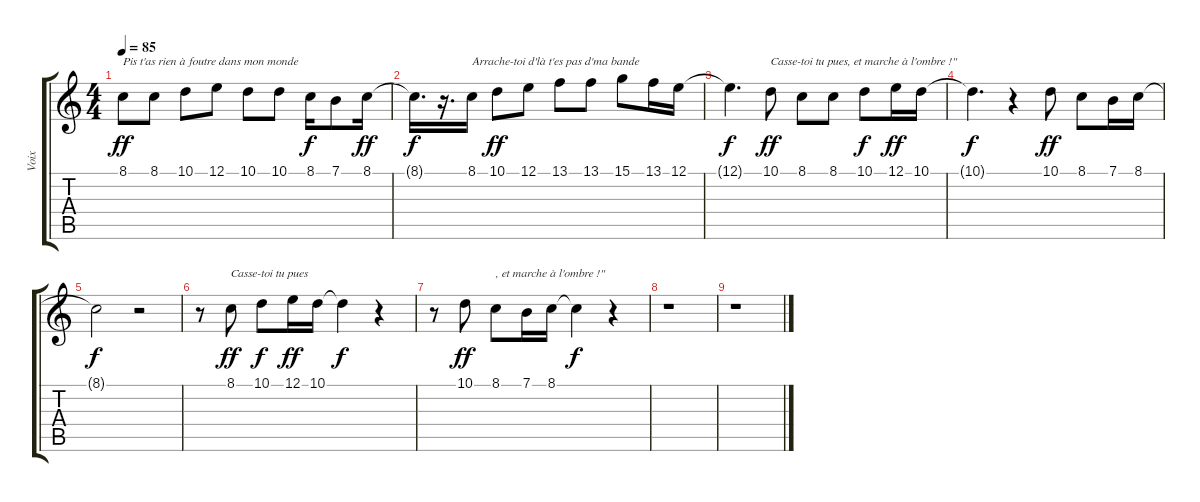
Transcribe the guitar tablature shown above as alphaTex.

\track ("Voix" "Voix") {instrument voiceoohs}
\staff {score tabs}
\tuning (E4 B3 G3 D3 A2 E2) {hide}
\ts (4 4)
\tempo 85
\clef g2
\ks c
8.1.8{txt "Pis t'as rien à foutre dans mon monde" dy ff} 8.1.8 10.1.8 12.1.8 10.1.8 10.1.8 8.1.16{dy f} 7.1.8 8.1.16{dy ff} |
8.1{t}.16{d dy f} r.16{d} 8.1.16{txt "Arrache-toi d'là t'es pas d'ma bande"} 10.1.8{dy ff} 12.1.8 13.1.8 13.1.8 15.1.8 13.1.16 12.1.16 |
12.1{t}.4{d dy f} 10.1.8{txt "Casse-toi tu pues, et marche à l'ombre !\"" dy ff} 8.1.8 8.1.8 10.1.8{dy f} 12.1.16{dy ff} 10.1.16 |
10.1{t}.4{d dy f} r.4 10.1.8{dy ff} 8.1.8 7.1.16 8.1.16 |
8.1{t}.2{dy f} r.2 |
r.8 8.1.8{txt "Casse-toi tu pues" dy ff} 10.1.8{dy f} 12.1.16{dy ff} 10.1.16 10.1{t}.4{dy f} r.4 |
r.8 10.1.8{dy ff} 8.1.8{txt ", et marche à l'ombre !\""} 7.1.16 8.1.16 8.1{t}.4{dy f} r.4 |
r.1 |
r.1
